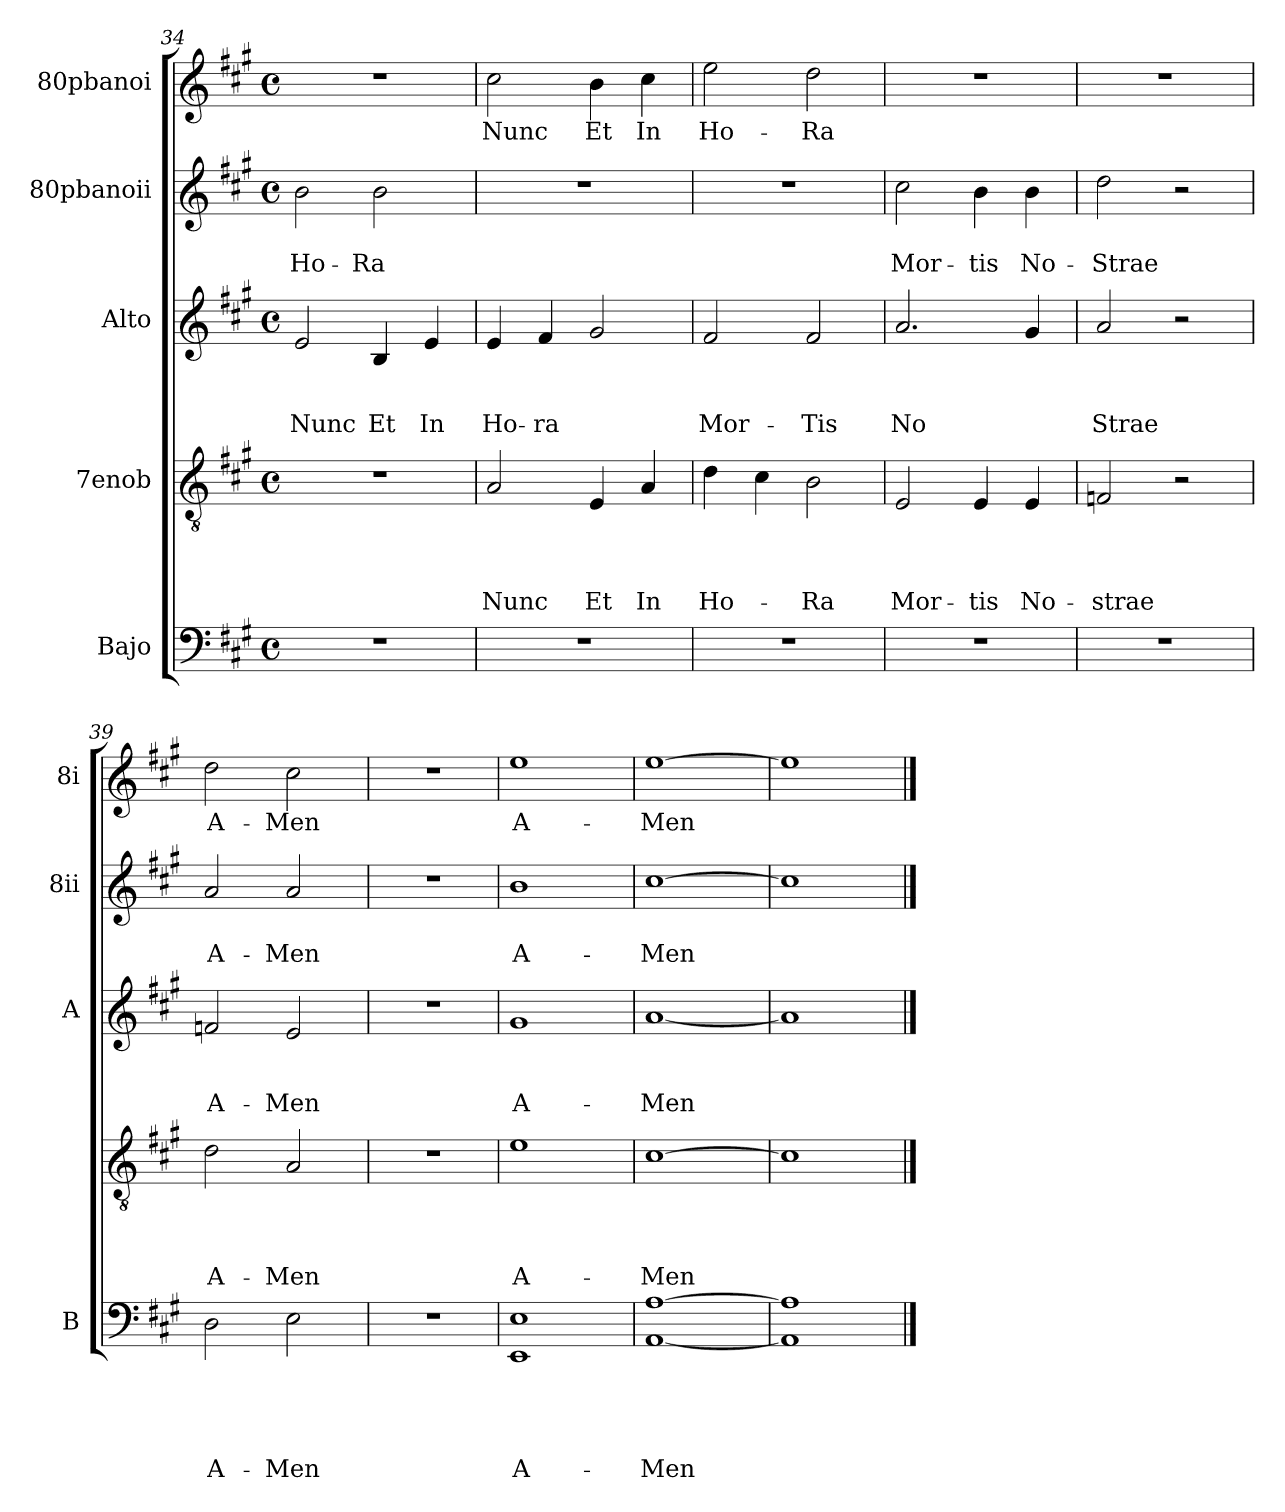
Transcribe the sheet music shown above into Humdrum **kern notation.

**kern	**text	**text	**text	**text	**text	**kern	**text	**text	**text	**text	**kern	**text	**text	**text	**kern	**text	**text	**kern	**text
*part5	*part5	*part5	*part5	*part5	*part5	*part4	*part4	*part4	*part4	*part4	*part3	*part3	*part3	*part3	*part2	*part2	*part2	*part1	*part1
*staff5	*staff5	*staff5	*staff5	*staff5	*staff5	*staff4	*staff4	*staff4	*staff4	*staff4	*staff3	*staff3	*staff3	*staff3	*staff2	*staff2	*staff2	*staff1	*staff1
*I"Bajo	*	*	*	*	*	*I"7enob	*	*	*	*	*I"Alto	*	*	*	*I"80pbanoii	*	*	*I"80pbanoi	*
*I'B	*	*	*	*	*	*	*	*	*	*	*I'A	*	*	*	*I'8ii	*	*	*I'8i	*
*clefF4	*	*	*	*	*	*clefGv2	*	*	*	*	*clefG2	*	*	*	*clefG2	*	*	*clefG2	*
*k[f#c#g#]	*	*	*	*	*	*k[f#c#g#]	*	*	*	*	*k[f#c#g#]	*	*	*	*k[f#c#g#]	*	*	*k[f#c#g#]	*
*A:	*	*	*	*	*	*A:	*	*	*	*	*A:	*	*	*	*A:	*	*	*A:	*
*M4/4	*	*	*	*	*	*M4/4	*	*	*	*	*M4/4	*	*	*	*M4/4	*	*	*M4/4	*
*met(c)	*	*	*	*	*	*met(c)	*	*	*	*	*met(c)	*	*	*	*met(c)	*	*	*met(c)	*
=34	=34	=34	=34	=34	=34	=34	=34	=34	=34	=34	=34	=34	=34	=34	=34	=34	=34	=34	=34
!	!	!	!	!	!	!	!	!	!	!	!	!	!	!LO:LY:b	!	!	!LO:LY:b	!	!
1r	.	.	.	.	.	1r	.	.	.	.	2e/	.	.	Nunc	2b\	.	Ho-	1r	.
!	!	!	!	!	!	!	!	!	!	!	!	!	!	!LO:LY:b	!	!	!LO:LY:b	!	!
.	.	.	.	.	.	.	.	.	.	.	4B/	.	.	Et	2b\	.	-Ra	.	.
!	!	!	!	!	!	!	!	!	!	!	!	!	!	!LO:LY:b	!	!	!	!	!
.	.	.	.	.	.	.	.	.	.	.	4e/	.	.	In	.	.	.	.	.
=35	=35	=35	=35	=35	=35	=35	=35	=35	=35	=35	=35	=35	=35	=35	=35	=35	=35	=35	=35
!	!	!	!	!	!	!	!	!	!	!LO:LY:b	!	!	!	!LO:LY:b	!	!	!	!	!LO:LY:b
1r	.	.	.	.	.	2A/	.	.	.	Nunc	4e/	.	.	Ho-	1r	.	.	2cc#\	Nunc
!	!	!	!	!	!	!	!	!	!	!	!	!	!	!LO:LY:b	!	!	!	!	!
.	.	.	.	.	.	.	.	.	.	.	4f#/	.	.	-ra	.	.	.	.	.
!	!	!	!	!	!	!	!	!	!	!LO:LY:b	!	!	!	!	!	!	!	!	!LO:LY:b
.	.	.	.	.	.	4E/	.	.	.	Et	2g#/	.	.	.	.	.	.	4b\	Et
!	!	!	!	!	!	!	!	!	!	!LO:LY:b	!	!	!	!	!	!	!	!	!LO:LY:b
.	.	.	.	.	.	4A/	.	.	.	In	.	.	.	.	.	.	.	4cc#\	In
=36	=36	=36	=36	=36	=36	=36	=36	=36	=36	=36	=36	=36	=36	=36	=36	=36	=36	=36	=36
!	!	!	!	!	!	!	!	!	!	!LO:LY:b	!	!	!	!LO:LY:b	!	!	!	!	!LO:LY:b
1r	.	.	.	.	.	4d\	.	.	.	Ho-	2f#/	.	.	Mor-	1r	.	.	2ee\	Ho-
.	.	.	.	.	.	4c#\	.	.	.	.	.	.	.	.	.	.	.	.	.
!	!	!	!	!	!	!	!	!	!	!LO:LY:b	!	!	!	!LO:LY:b	!	!	!	!	!LO:LY:b
.	.	.	.	.	.	2B\	.	.	.	-Ra	2f#/	.	.	-Tis	.	.	.	2dd\	-Ra
=37	=37	=37	=37	=37	=37	=37	=37	=37	=37	=37	=37	=37	=37	=37	=37	=37	=37	=37	=37
!	!	!	!	!	!	!	!	!	!	!LO:LY:b	!	!	!	!LO:LY:b	!	!	!LO:LY:b	!	!
1r	.	.	.	.	.	2E/	.	.	.	Mor-	2.a/	.	.	No	2cc#\	.	Mor-	1r	.
!	!	!	!	!	!	!	!	!	!	!LO:LY:b:rj	!	!	!	!	!	!	!LO:LY:b:rj	!	!
.	.	.	.	.	.	4E/	.	.	.	-tis	.	.	.	.	4b\	.	-tis	.	.
!	!	!	!	!	!	!	!	!	!	!LO:LY:b	!	!	!	!	!	!	!LO:LY:b	!	!
.	.	.	.	.	.	4E/	.	.	.	No-	4g#/	.	.	.	4b\	.	No-	.	.
=38	=38	=38	=38	=38	=38	=38	=38	=38	=38	=38	=38	=38	=38	=38	=38	=38	=38	=38	=38
!	!	!	!	!	!	!	!	!	!	!LO:LY:b	!	!	!	!LO:LY:b	!	!	!LO:LY:b	!	!
1r	.	.	.	.	.	2Fn/	.	.	.	-strae	2a/	.	.	Strae	2dd\	.	-Strae	1r	.
.	.	.	.	.	.	2r	.	.	.	.	2r	.	.	.	2r	.	.	.	.
=39	=39	=39	=39	=39	=39	=39	=39	=39	=39	=39	=39	=39	=39	=39	=39	=39	=39	=39	=39
!	!	!	!	!	!LO:LY:b	!	!	!	!	!LO:LY:b	!	!	!	!LO:LY:b	!	!	!LO:LY:b	!	!LO:LY:b
2D\	.	.	.	.	A-	2d\	.	.	.	A-	2fn/	.	.	A-	2a/	.	A-	2dd\	A-
!	!	!	!	!	!LO:LY:b	!	!	!	!	!LO:LY:b	!	!	!	!LO:LY:b	!	!	!LO:LY:b	!	!LO:LY:b
2E\	.	.	.	.	-Men	2A/	.	.	.	-Men	2e/	.	.	-Men	2a/	.	-Men	2cc#\	-Men
=40	=40	=40	=40	=40	=40	=40	=40	=40	=40	=40	=40	=40	=40	=40	=40	=40	=40	=40	=40
1r	.	.	.	.	.	1r	.	.	.	.	1r	.	.	.	1r	.	.	1r	.
=41	=41	=41	=41	=41	=41	=41	=41	=41	=41	=41	=41	=41	=41	=41	=41	=41	=41	=41	=41
!	!	!	!	!	!LO:LY:b	!	!	!	!	!LO:LY:b	!	!	!	!LO:LY:b	!	!	!LO:LY:b	!	!LO:LY:b
1EE 1E	.	.	.	.	A-	1e	.	.	.	A-	1g#	.	.	A-	1b	.	A-	1ee	A-
=42	=42	=42	=42	=42	=42	=42	=42	=42	=42	=42	=42	=42	=42	=42	=42	=42	=42	=42	=42
!	!	!	!	!	!LO:LY:b	!	!	!	!	!LO:LY:b	!	!	!	!LO:LY:b	!	!	!LO:LY:b	!	!LO:LY:b
[<1AA [>1A	.	.	.	.	-Men	[>1c#	.	.	.	-Men	[<1a	.	.	-Men	[>1cc#	.	-Men	[>1ee	-Men
=43	=43	=43	=43	=43	=43	=43	=43	=43	=43	=43	=43	=43	=43	=43	=43	=43	=43	=43	=43
1AA] 1A]	.	.	.	.	.	1c#]	.	.	.	.	1a]	.	.	.	1cc#]	.	.	1ee]	.
==	==	==	==	==	==	==	==	==	==	==	==	==	==	==	==	==	==	==	==
*-	*-	*-	*-	*-	*-	*-	*-	*-	*-	*-	*-	*-	*-	*-	*-	*-	*-	*-	*-
